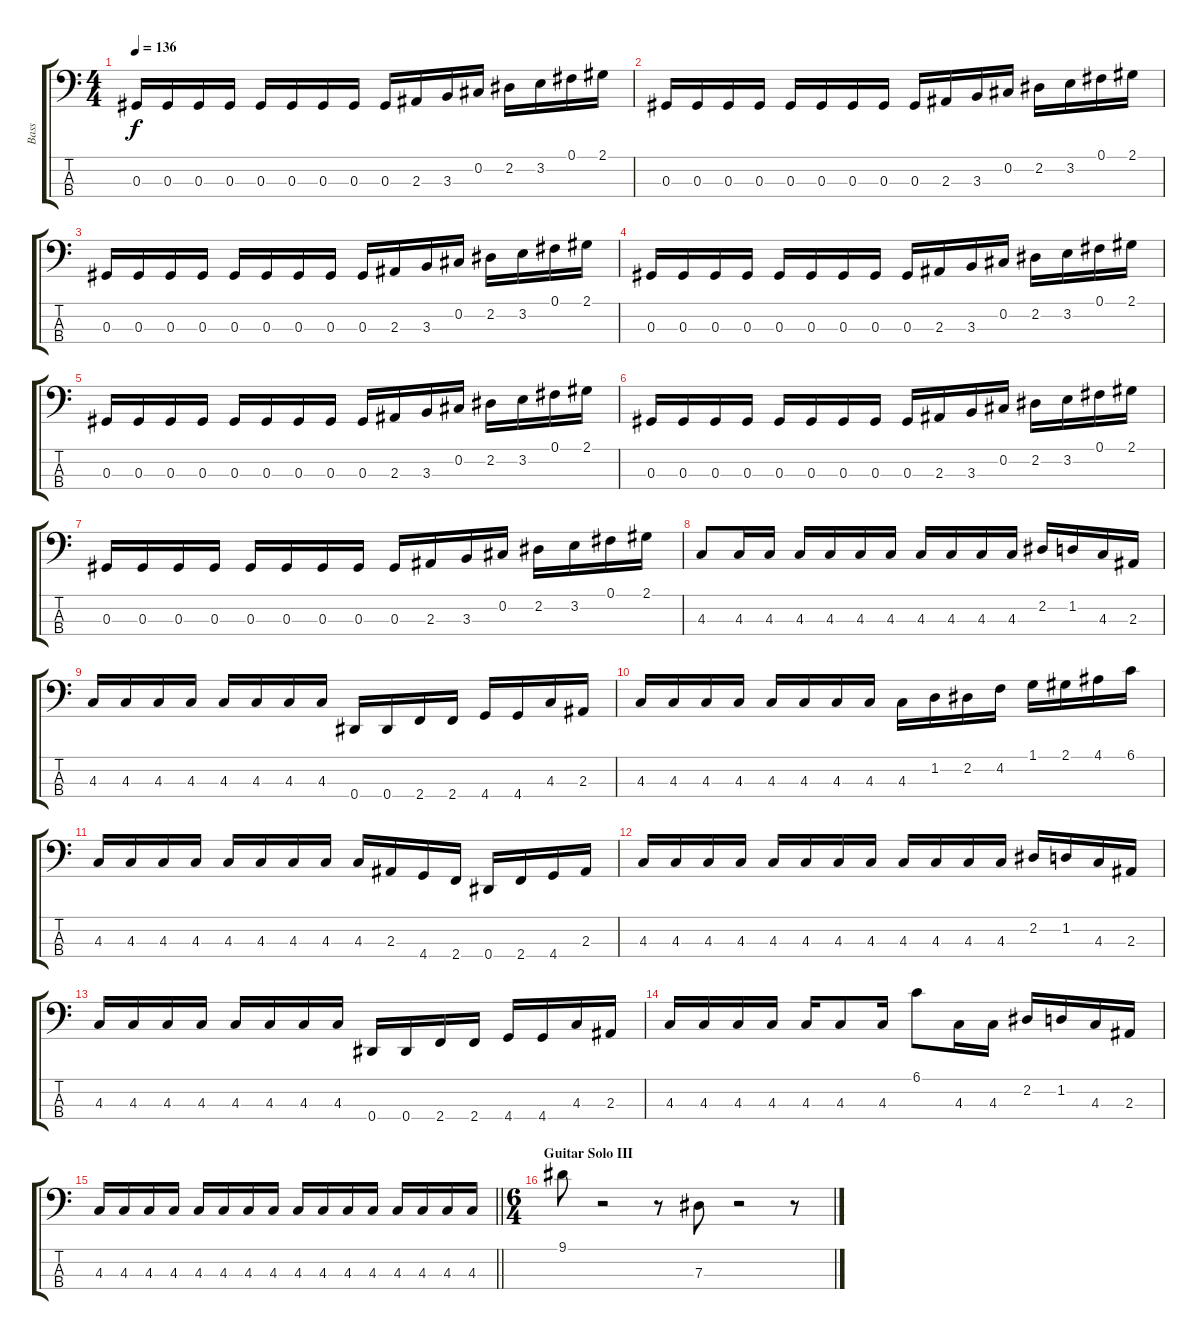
\track ("Bass" "Bass") {instrument fretlessbass}
\staff {score tabs}
\tuning (Gb2 Db2 Ab1 Eb1) {hide}
\ts (4 4)
\tempo 136
\clef f4
\ks c
0.3.16{dy f} 0.3.16 0.3.16 0.3.16 0.3.16 0.3.16 0.3.16 0.3.16 0.3.16 2.3.16 3.3.16 0.2.16 2.2.16 3.2.16 0.1.16 2.1.16 |
0.3.16 0.3.16 0.3.16 0.3.16 0.3.16 0.3.16 0.3.16 0.3.16 0.3.16 2.3.16 3.3.16 0.2.16 2.2.16 3.2.16 0.1.16 2.1.16 |
0.3.16 0.3.16 0.3.16 0.3.16 0.3.16 0.3.16 0.3.16 0.3.16 0.3.16 2.3.16 3.3.16 0.2.16 2.2.16 3.2.16 0.1.16 2.1.16 |
0.3.16 0.3.16 0.3.16 0.3.16 0.3.16 0.3.16 0.3.16 0.3.16 0.3.16 2.3.16 3.3.16 0.2.16 2.2.16 3.2.16 0.1.16 2.1.16 |
0.3.16 0.3.16 0.3.16 0.3.16 0.3.16 0.3.16 0.3.16 0.3.16 0.3.16 2.3.16 3.3.16 0.2.16 2.2.16 3.2.16 0.1.16 2.1.16 |
0.3.16 0.3.16 0.3.16 0.3.16 0.3.16 0.3.16 0.3.16 0.3.16 0.3.16 2.3.16 3.3.16 0.2.16 2.2.16 3.2.16 0.1.16 2.1.16 |
0.3.16 0.3.16 0.3.16 0.3.16 0.3.16 0.3.16 0.3.16 0.3.16 0.3.16 2.3.16 3.3.16 0.2.16 2.2.16 3.2.16 0.1.16 2.1.16 |
4.3.8 4.3.16 4.3.16 4.3.16 4.3.16 4.3.16 4.3.16 4.3.16 4.3.16 4.3.16 4.3.16 2.2.16 1.2.16 4.3.16 2.3.16 |
4.3.16 4.3.16 4.3.16 4.3.16 4.3.16 4.3.16 4.3.16 4.3.16 0.4.16 0.4.16 2.4.16 2.4.16 4.4.16 4.4.16 4.3.16 2.3.16 |
4.3.16 4.3.16 4.3.16 4.3.16 4.3.16 4.3.16 4.3.16 4.3.16 4.3.16 1.2.16 2.2.16 4.2.16 1.1.16 2.1.16 4.1.16 6.1.16 |
4.3.16 4.3.16 4.3.16 4.3.16 4.3.16 4.3.16 4.3.16 4.3.16 4.3.16 2.3.16 4.4.16 2.4.16 0.4.16 2.4.16 4.4.16 2.3.16 |
4.3.16 4.3.16 4.3.16 4.3.16 4.3.16 4.3.16 4.3.16 4.3.16 4.3.16 4.3.16 4.3.16 4.3.16 2.2.16 1.2.16 4.3.16 2.3.16 |
4.3.16 4.3.16 4.3.16 4.3.16 4.3.16 4.3.16 4.3.16 4.3.16 0.4.16 0.4.16 2.4.16 2.4.16 4.4.16 4.4.16 4.3.16 2.3.16 |
4.3.16 4.3.16 4.3.16 4.3.16 4.3.16 4.3.8 4.3.16 6.1.8 4.3.16 4.3.16 2.2.16 1.2.16 4.3.16 2.3.16 |
\barLineRight lightlight
4.3.16 4.3.16 4.3.16 4.3.16 4.3.16 4.3.16 4.3.16 4.3.16 4.3.16 4.3.16 4.3.16 4.3.16 4.3.16 4.3.16 4.3.16 4.3.16 |
\ts (6 4)
\section ("" "Guitar Solo III")
9.1.8 r.2 r.8 7.3.8 r.2 r.8
